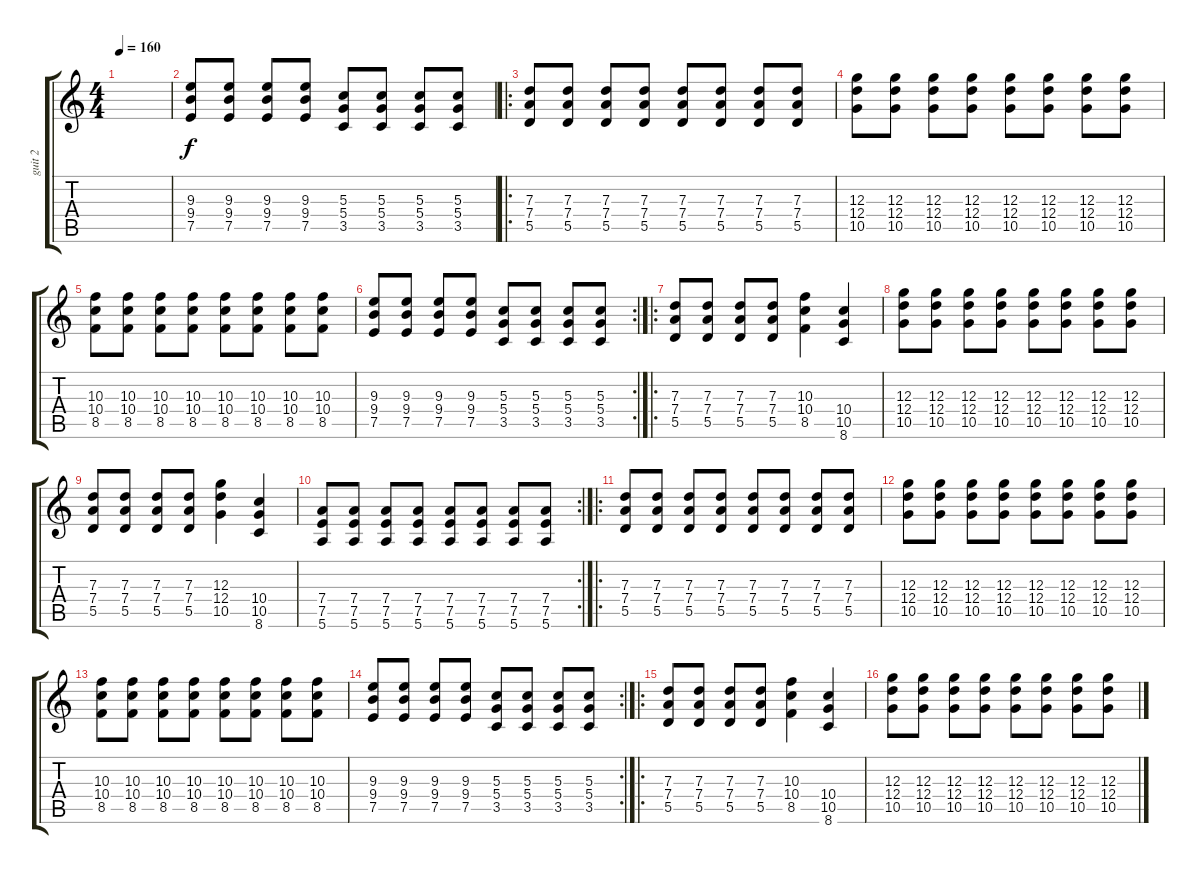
\track ("guit 2" "guit 2") {instrument overdrivenguitar}
\staff {score tabs}
\tuning (E4 B3 G3 D3 A2 E2) {hide}
\ts (4 4)
\tempo 160
\clef g2
\ks c
|
(9.3 9.4 7.5).8 (9.3 9.4 7.5).8 (9.3 9.4 7.5).8 (9.3 9.4 7.5).8 (5.3 5.4 3.5).8 (5.3 5.4 3.5).8 (5.3 5.4 3.5).8 (5.3 5.4 3.5).8 |
\ro
(7.3 7.4 5.5).8 (7.3 7.4 5.5).8 (7.3 7.4 5.5).8 (7.3 7.4 5.5).8 (7.3 7.4 5.5).8 (7.3 7.4 5.5).8 (7.3 7.4 5.5).8 (7.3 7.4 5.5).8 |
(12.3 12.4 10.5).8 (12.3 12.4 10.5).8 (12.3 12.4 10.5).8 (12.3 12.4 10.5).8 (12.3 12.4 10.5).8 (12.3 12.4 10.5).8 (12.3 12.4 10.5).8 (12.3 12.4 10.5).8 |
(10.3 10.4 8.5).8 (10.3 10.4 8.5).8 (10.3 10.4 8.5).8 (10.3 10.4 8.5).8 (10.3 10.4 8.5).8 (10.3 10.4 8.5).8 (10.3 10.4 8.5).8 (10.3 10.4 8.5).8 |
\rc 2
(9.3 9.4 7.5).8 (9.3 9.4 7.5).8 (9.3 9.4 7.5).8 (9.3 9.4 7.5).8 (5.3 5.4 3.5).8 (5.3 5.4 3.5).8 (5.3 5.4 3.5).8 (5.3 5.4 3.5).8 |
\ro
(7.3 7.4 5.5).8 (7.3 7.4 5.5).8 (7.3 7.4 5.5).8 (7.3 7.4 5.5).8 (10.3 10.4 8.5).4 (10.4 10.5 8.6).4 |
(12.3 12.4 10.5).8 (12.3 12.4 10.5).8 (12.3 12.4 10.5).8 (12.3 12.4 10.5).8 (12.3 12.4 10.5).8 (12.3 12.4 10.5).8 (12.3 12.4 10.5).8 (12.3 12.4 10.5).8 |
(7.3 7.4 5.5).8 (7.3 7.4 5.5).8 (7.3 7.4 5.5).8 (7.3 7.4 5.5).8 (12.3 12.4 10.5).4 (10.4 10.5 8.6).4 |
\rc 2
(7.4 7.5 5.6).8 (7.4 7.5 5.6).8 (7.4 7.5 5.6).8 (7.4 7.5 5.6).8 (7.4 7.5 5.6).8 (7.4 7.5 5.6).8 (7.4 7.5 5.6).8 (7.4 7.5 5.6).8 |
\ro
(7.3 7.4 5.5).8 (7.3 7.4 5.5).8 (7.3 7.4 5.5).8 (7.3 7.4 5.5).8 (7.3 7.4 5.5).8 (7.3 7.4 5.5).8 (7.3 7.4 5.5).8 (7.3 7.4 5.5).8 |
(12.3 12.4 10.5).8 (12.3 12.4 10.5).8 (12.3 12.4 10.5).8 (12.3 12.4 10.5).8 (12.3 12.4 10.5).8 (12.3 12.4 10.5).8 (12.3 12.4 10.5).8 (12.3 12.4 10.5).8 |
(10.3 10.4 8.5).8 (10.3 10.4 8.5).8 (10.3 10.4 8.5).8 (10.3 10.4 8.5).8 (10.3 10.4 8.5).8 (10.3 10.4 8.5).8 (10.3 10.4 8.5).8 (10.3 10.4 8.5).8 |
\rc 2
(9.3 9.4 7.5).8 (9.3 9.4 7.5).8 (9.3 9.4 7.5).8 (9.3 9.4 7.5).8 (5.3 5.4 3.5).8 (5.3 5.4 3.5).8 (5.3 5.4 3.5).8 (5.3 5.4 3.5).8 |
\ro
(7.3 7.4 5.5).8 (7.3 7.4 5.5).8 (7.3 7.4 5.5).8 (7.3 7.4 5.5).8 (10.3 10.4 8.5).4 (10.4 10.5 8.6).4 |
(12.3 12.4 10.5).8 (12.3 12.4 10.5).8 (12.3 12.4 10.5).8 (12.3 12.4 10.5).8 (12.3 12.4 10.5).8 (12.3 12.4 10.5).8 (12.3 12.4 10.5).8 (12.3 12.4 10.5).8
